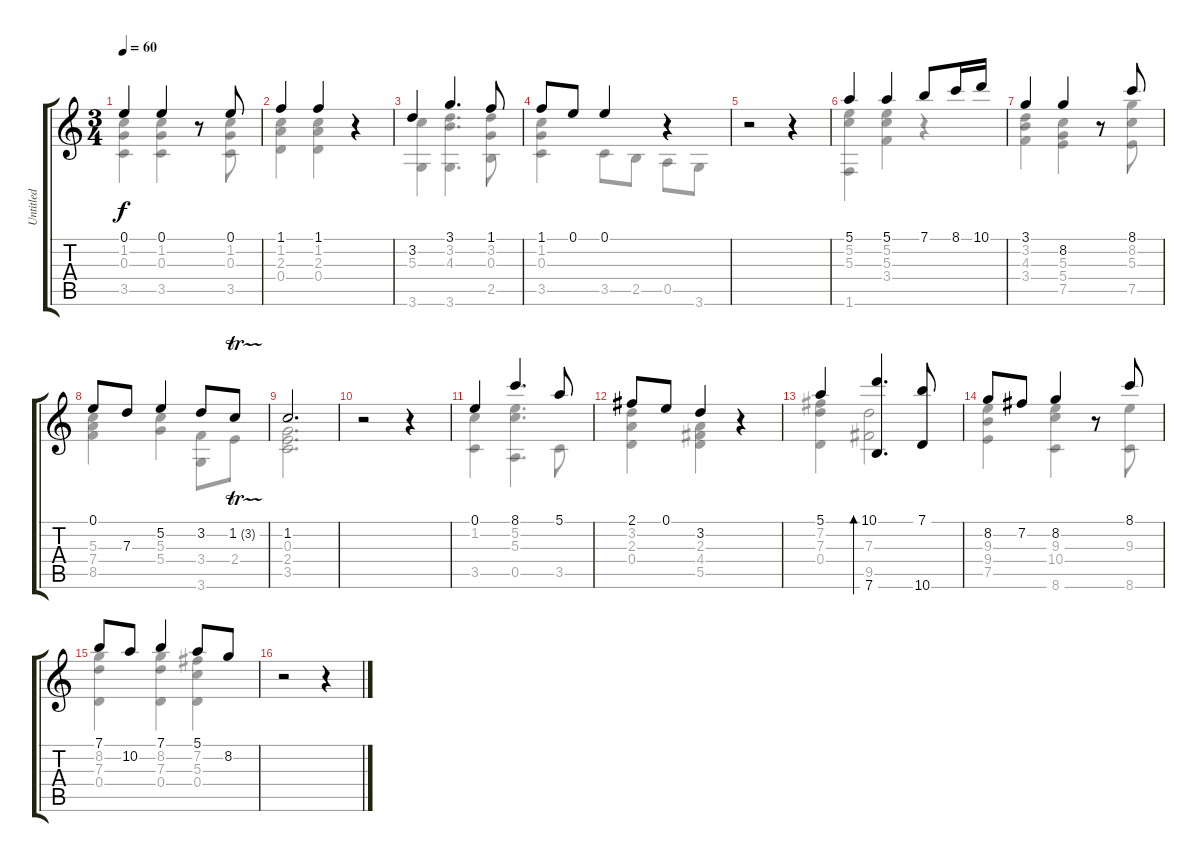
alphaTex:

\track ("Untitled" "Untitled") {instrument acousticguitarnylon}
\staff {score tabs}
\tuning (E4 B3 G3 D3 A2 E2) {hide}
\voice
\ts (3 4)
\tempo 60
\clef g2
\ks c
0.1.4{dy f instrument acousticguitarnylon} 0.1.4 r.8 0.1.8 |
1.1.4 1.1.4 r.4 |
3.2.4 3.1.4{d} 1.1.8 |
1.1.8 0.1.8 0.1.4 r.4 |
r.2 r.4 |
5.1.4 5.1.4 7.1.8 8.1.16 10.1.16 |
3.1.4 8.2.4 r.8 8.1.8 |
0.1.8 7.3.8 5.2.4 3.2.8 1.2{tr (3 32)}.8 |
1.2.2{d} |
r.2 r.4 |
0.1.4 8.1.4{d} 5.1.8 |
2.1.8 0.1.8 3.2.4 r.4 |
5.1.4 (10.1 7.6).4{d bd 30} (7.1 10.6).8 |
8.2.8 7.2.8 8.2.4 r.8 8.1.8 |
7.1.8 10.2.8 7.1.4 5.1.8 8.2.8 |
r.2 r.4
\voice
\clef g2
\ottava regular
\simile none
\ks c
(1.2 0.3 3.5).4{dy f} (1.2 0.3 3.5).4 r.8 (1.2 0.3 3.5).8 |
(1.2 2.3 0.4).4 (1.2 2.3 0.4).4 |
(5.3 3.6).4 (3.2 4.3 3.6).4{d} (3.2 0.3 2.5).8 |
(1.2 0.3 3.5).4 3.5.8 2.5.8 0.5.8 3.6.8 |
|
(5.2 5.3 1.6).4 (5.2 5.3 3.4).4 r.4 |
(3.2 4.3 3.4).4 (5.3 5.4 7.5).4 r.8 (8.2 5.3 7.5).8 |
(5.3 7.4 8.5).4 (5.3 5.4).4 (3.4 3.6).8 2.4.8 |
(0.3 2.4 3.5).2{d} |
|
(1.2 3.5).4 (5.2 5.3 0.5).4{d} 3.5.8 |
(3.2 2.3 0.4).4 (2.3 4.4 5.5).4 r.4 |
(7.2 7.3 0.4).4 (7.3 9.5).2 |
(9.3 9.4 7.5).4 (9.3 10.4 8.6).4 r.8 (9.3 8.6).8 |
(8.2 7.3 0.4).4 (8.2 7.3 0.4).4 (7.2 5.3 0.4).4 |
